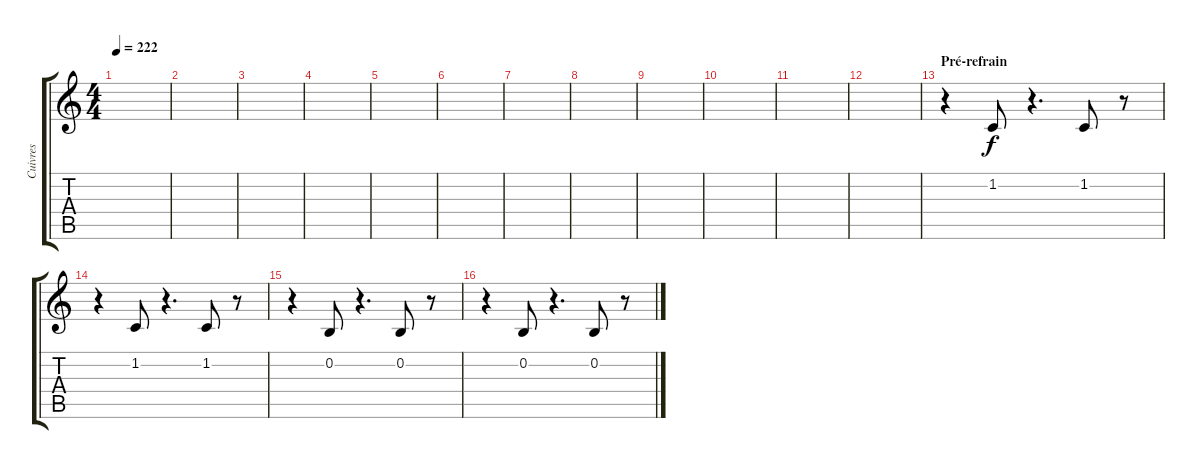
\track ("Cuivres" "Cuivres") {instrument trumpet}
\staff {score tabs}
\tuning (E4 B3 G3 D3 A2 E2) {hide}
\ts (4 4)
\tempo 222
\clef g2
\ks c
|
|
|
|
|
|
|
|
|
|
|
|
\section ("" "Pré-refrain")
r.4 1.2.8 r.4{d} 1.2.8 r.8 |
r.4 1.2.8 r.4{d} 1.2.8 r.8 |
r.4 0.2.8 r.4{d} 0.2.8 r.8 |
r.4 0.2.8 r.4{d} 0.2.8 r.8
